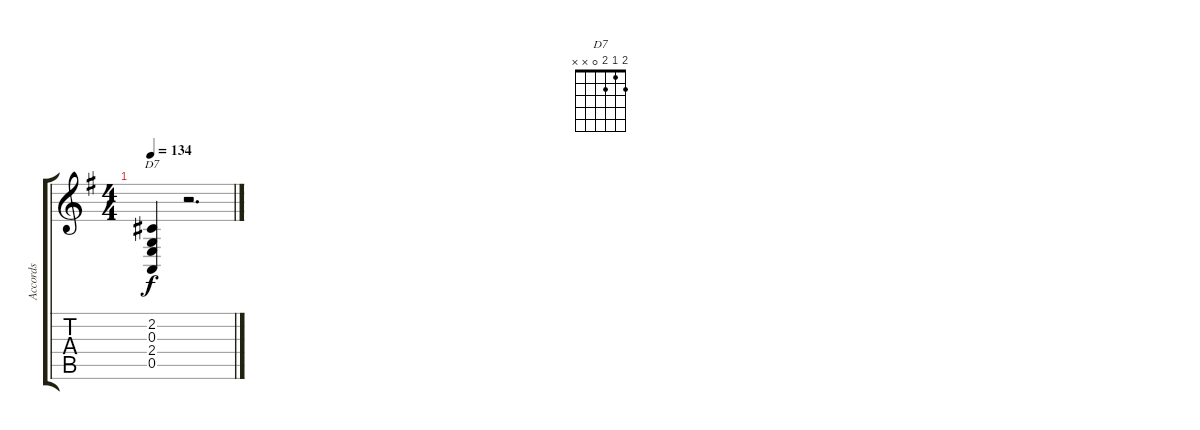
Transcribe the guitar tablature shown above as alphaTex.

\track ("Accords" "Accords") {instrument pad2warm}
\staff {score tabs}
\tuning (E4 B3 G3 D3 A2 E2) {hide}
\chord ("D7" 2 1 2 0 x x)
\ts (4 4)
\tempo 134
\clef g2
\ks g
(2.2 0.3 2.4 0.5).4{ch "D7" dy f} r.2{d}
